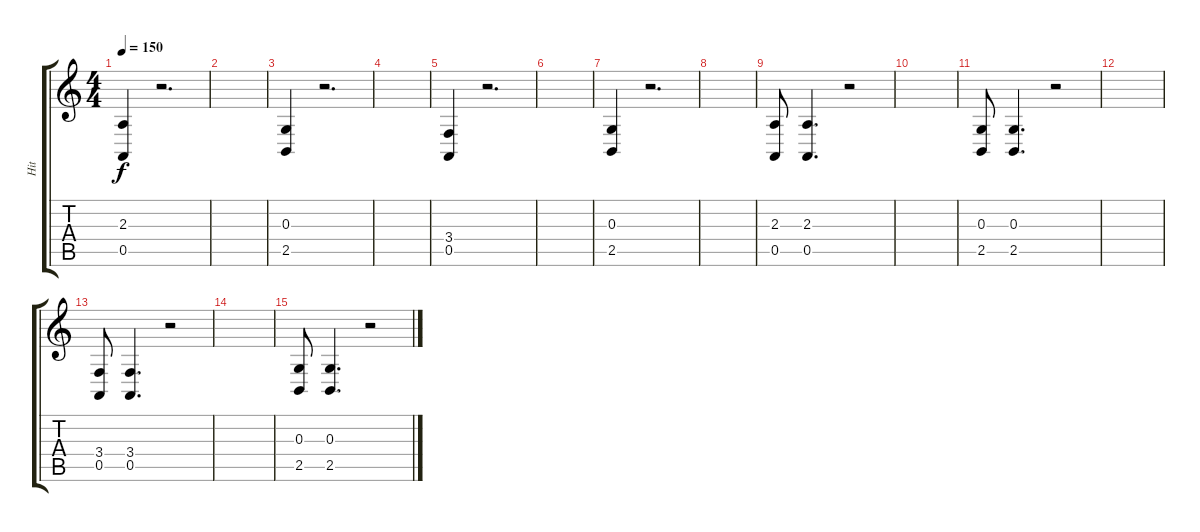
\track ("Hit" "Hit") {instrument orchestrahit}
\staff {score tabs}
\tuning (E4 B3 G3 D3 A2 E2) {hide}
\ts (4 4)
\tempo 150
\clef g2
\ks c
(2.3 0.5).4{dy f} r.2{d} |
|
(0.3 2.5).4 r.2{d} |
|
(3.4 0.5).4 r.2{d} |
|
(0.3 2.5).4 r.2{d} |
|
(2.3 0.5).8 (2.3 0.5).4{d} r.2 |
|
(0.3 2.5).8 (0.3 2.5).4{d} r.2 |
|
(3.4 0.5).8 (3.4 0.5).4{d} r.2 |
|
(0.3 2.5).8 (0.3 2.5).4{d} r.2
